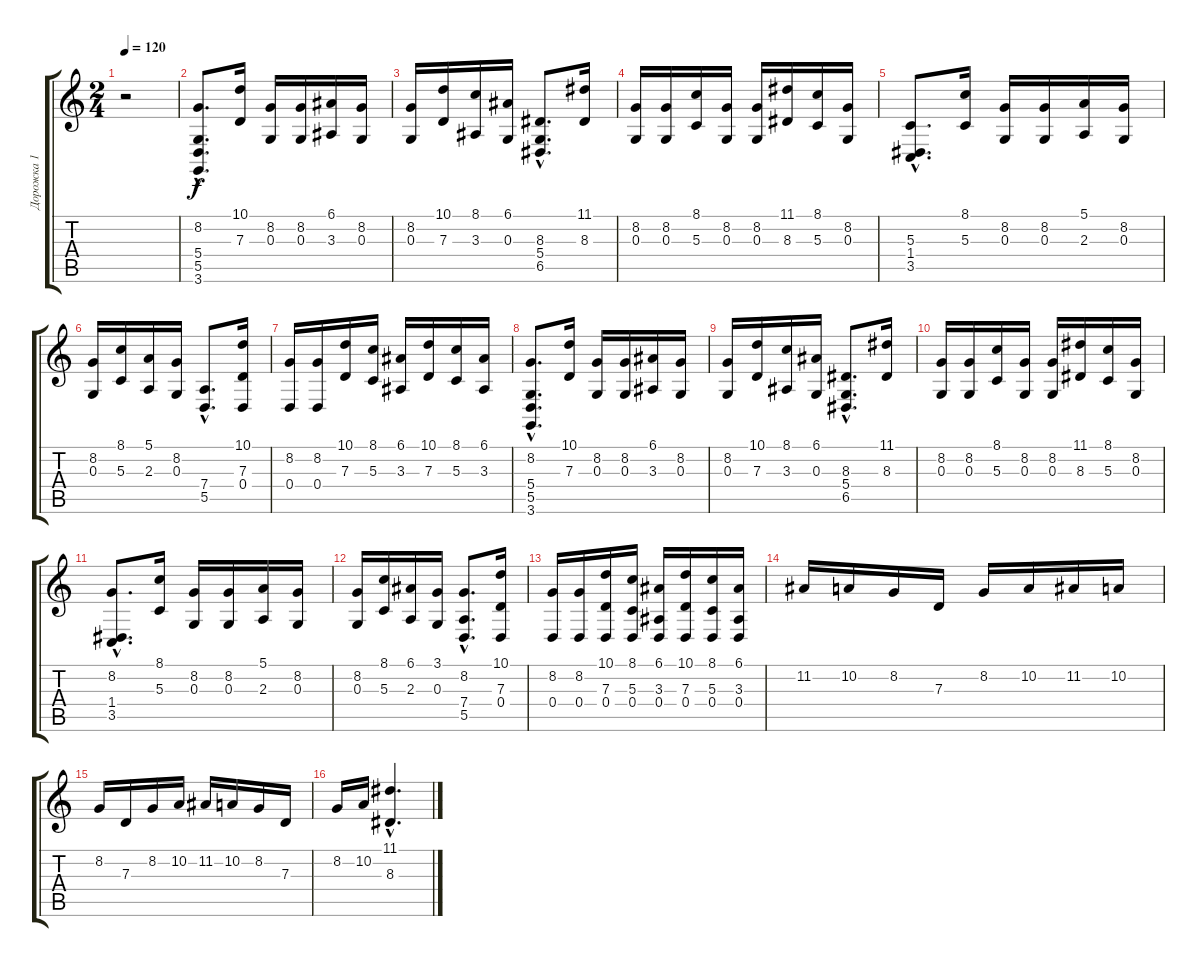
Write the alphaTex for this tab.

\track ("Дорожка 1" "Дорожка 1") {instrument stringensemble1}
\staff {score tabs}
\tuning (E4 B3 G3 D3 A2 E2) {hide}
\ts (2 4)
\tempo 120
\clef g2
\ks c
r.2{dy f instrument stringensemble1} |
(8.2{hac} 5.4{hac} 5.5{hac} 3.6{hac}).8{d} (10.1 7.3).16 (8.2 0.3).16 (8.2 0.3).16 (6.1 3.3).16 (8.2 0.3).16 |
(8.2 0.3).16 (10.1 7.3).16 (8.1 3.3).16 (6.1 0.3).16 (8.3{hac} 5.4{hac} 6.5{hac}).8{d} (11.1 8.3).16 |
(8.2 0.3).16 (8.2 0.3).16 (8.1 5.3).16 (8.2 0.3).16 (8.2 0.3).16 (11.1 8.3).16 (8.1 5.3).16 (8.2 0.3).16 |
(5.3{hac} 1.4{hac} 3.5{hac}).8{d} (8.1 5.3).16 (8.2 0.3).16 (8.2 0.3).16 (5.1 2.3).16 (8.2 0.3).16 |
(8.2 0.3).16 (8.1 5.3).16 (5.1 2.3).16 (8.2 0.3).16 (7.4{hac} 5.5{hac}).8{d} (10.1 7.3 0.4).16 |
(8.2 0.4).16 (8.2 0.4).16 (10.1 7.3).16 (8.1 5.3).16 (6.1 3.3).16 (10.1 7.3).16 (8.1 5.3).16 (6.1 3.3).16 |
(8.2{hac} 5.4{hac} 5.5{hac} 3.6{hac}).8{d} (10.1 7.3).16 (8.2 0.3).16 (8.2 0.3).16 (6.1 3.3).16 (8.2 0.3).16 |
(8.2 0.3).16 (10.1 7.3).16 (8.1 3.3).16 (6.1 0.3).16 (8.3{hac} 5.4{hac} 6.5{hac}).8{d} (11.1 8.3).16 |
(8.2 0.3).16 (8.2 0.3).16 (8.1 5.3).16 (8.2 0.3).16 (8.2 0.3).16 (11.1 8.3).16 (8.1 5.3).16 (8.2 0.3).16 |
(8.2{hac} 1.4{hac} 3.5{hac}).8{d} (8.1 5.3).16 (8.2 0.3).16 (8.2 0.3).16 (5.1 2.3).16 (8.2 0.3).16 |
(8.2 0.3).16 (8.1 5.3).16 (6.1 2.3).16 (3.1 0.3).16 (8.2{hac} 7.4{hac} 5.5{hac}).8{d} (10.1 7.3 0.4).16 |
(8.2 0.4).16 (8.2 0.4).16 (10.1 7.3 0.4).16 (8.1 5.3 0.4).16 (6.1 3.3 0.4).16 (10.1 7.3 0.4).16 (8.1 5.3 0.4).16 (6.1 3.3 0.4).16 |
11.2.16 10.2.16 8.2.16 7.3.16 8.2.16 10.2.16 11.2.16 10.2.16 |
8.2.16 7.3.16 8.2.16 10.2.16 11.2.16 10.2.16 8.2.16 7.3.16 |
8.2.16 10.2.16 (11.1{hac} 8.3{hac}).4{d}
